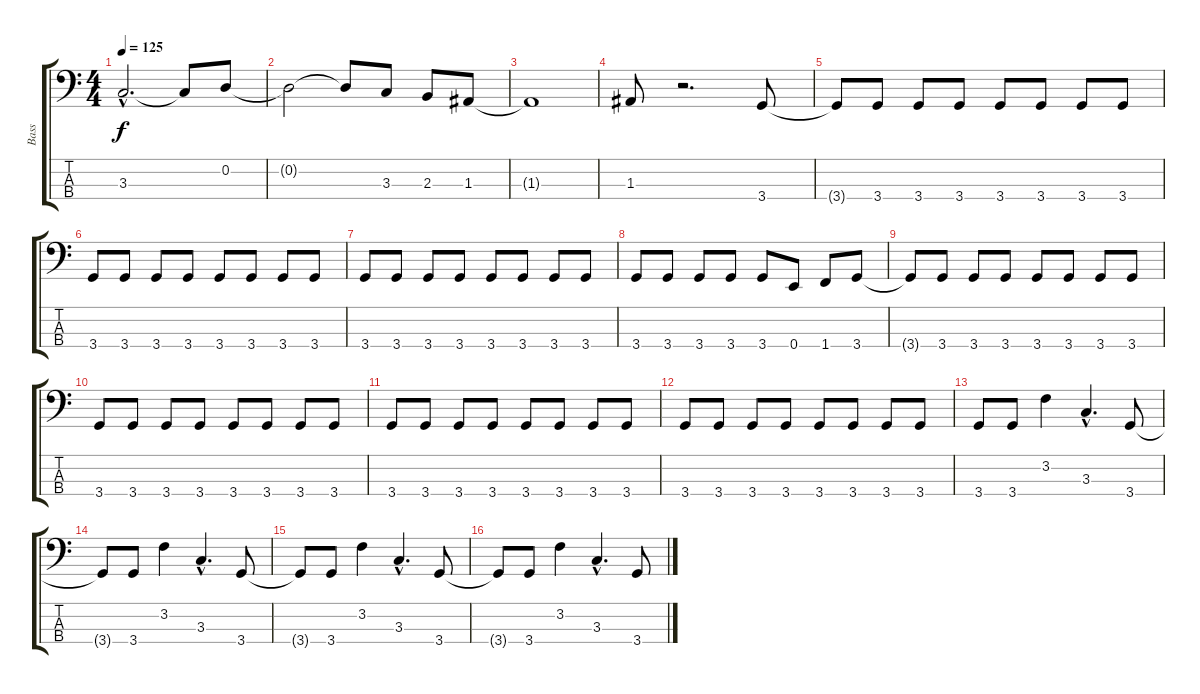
\track ("Bass" "Bass") {instrument electricbasspick}
\staff {score tabs}
\tuning (G2 D2 A1 E1) {hide}
\ts (4 4)
\tempo 125
\clef f4
\ks c
3.3{hac t}.2{d dy f} 3.3{t}.8 0.2.8 |
0.2{t}.2 0.2{t}.8 3.3.8 2.3.8 1.3.8 |
1.3{t}.1 |
1.3.8 r.2{d} 3.4.8 |
3.4{t}.8 3.4.8 3.4.8 3.4.8 3.4.8 3.4.8 3.4.8 3.4.8 |
3.4.8 3.4.8 3.4.8 3.4.8 3.4.8 3.4.8 3.4.8 3.4.8 |
3.4.8 3.4.8 3.4.8 3.4.8 3.4.8 3.4.8 3.4.8 3.4.8 |
3.4.8 3.4.8 3.4.8 3.4.8 3.4.8 0.4.8 1.4.8 3.4.8 |
3.4{t}.8 3.4.8 3.4.8 3.4.8 3.4.8 3.4.8 3.4.8 3.4.8 |
3.4.8 3.4.8 3.4.8 3.4.8 3.4.8 3.4.8 3.4.8 3.4.8 |
3.4.8 3.4.8 3.4.8 3.4.8 3.4.8 3.4.8 3.4.8 3.4.8 |
3.4.8 3.4.8 3.4.8 3.4.8 3.4.8 3.4.8 3.4.8 3.4.8 |
3.4.8 3.4.8 3.2.4 3.3{hac}.4{d} 3.4.8 |
3.4{t}.8 3.4.8 3.2.4 3.3{hac}.4{d} 3.4.8 |
3.4{t}.8 3.4.8 3.2.4 3.3{hac}.4{d} 3.4.8 |
3.4{t}.8 3.4.8 3.2.4 3.3{hac}.4{d} 3.4.8
